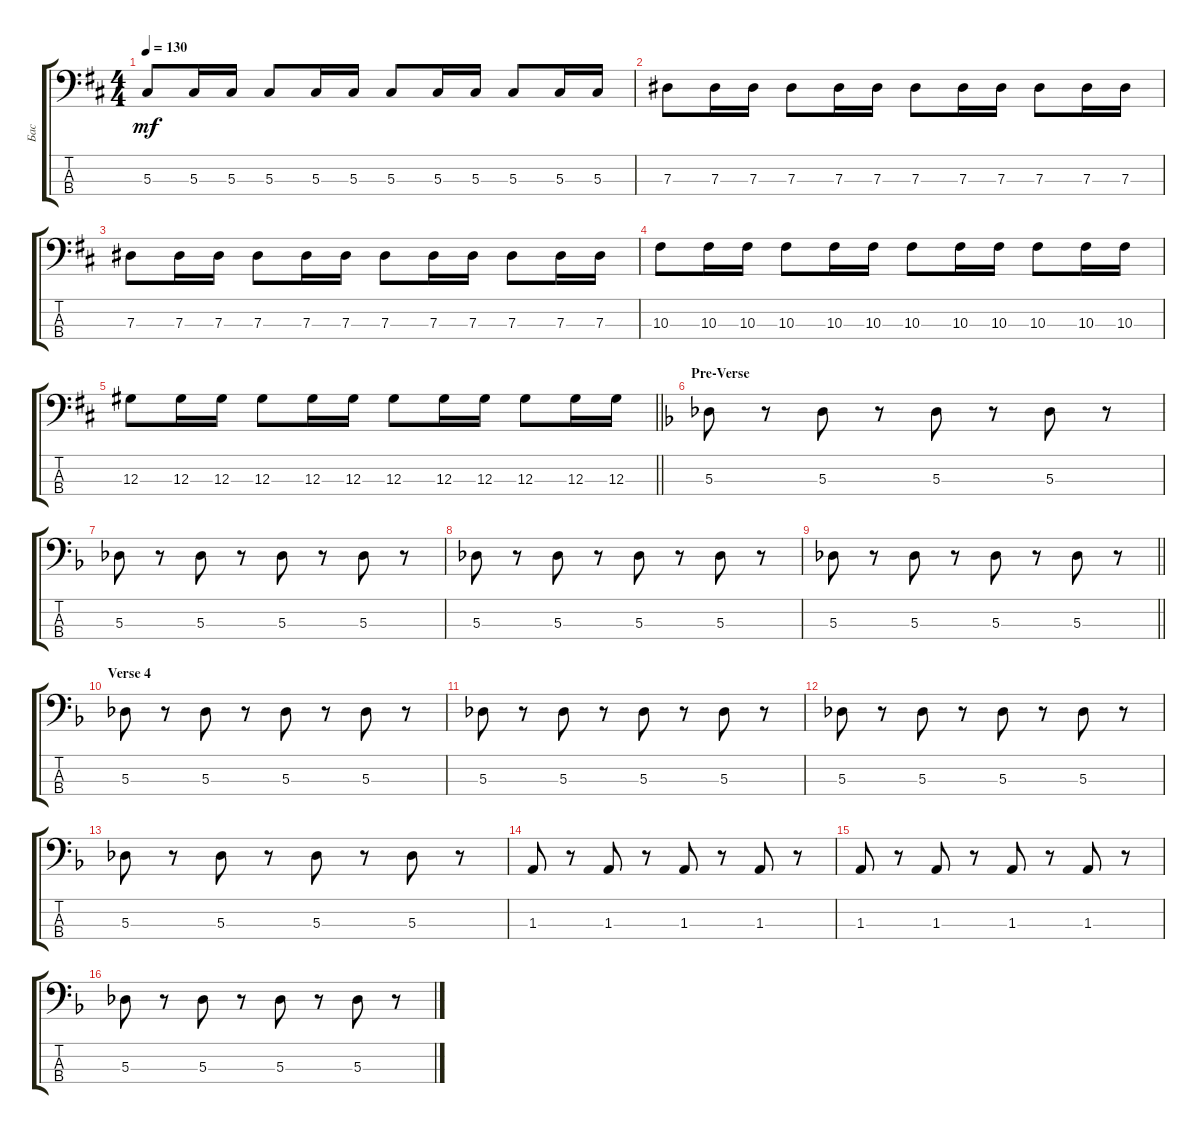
\track ("Бас" "Бас") {instrument electricbassfinger}
\staff {score tabs}
\tuning (Gb2 Db2 Ab1 Eb1) {hide}
\ts (4 4)
\tempo 130
\clef f4
\ks bminor
5.3.8{dy mf} 5.3.16 5.3.16 5.3.8 5.3.16 5.3.16 5.3.8 5.3.16 5.3.16 5.3.8 5.3.16 5.3.16 |
7.3.8 7.3.16 7.3.16 7.3.8 7.3.16 7.3.16 7.3.8 7.3.16 7.3.16 7.3.8 7.3.16 7.3.16 |
7.3.8 7.3.16 7.3.16 7.3.8 7.3.16 7.3.16 7.3.8 7.3.16 7.3.16 7.3.8 7.3.16 7.3.16 |
10.3.8 10.3.16 10.3.16 10.3.8 10.3.16 10.3.16 10.3.8 10.3.16 10.3.16 10.3.8 10.3.16 10.3.16 |
\barLineRight lightlight
12.3.8 12.3.16 12.3.16 12.3.8 12.3.16 12.3.16 12.3.8 12.3.16 12.3.16 12.3.8 12.3.16 12.3.16 |
\section ("" "Pre-Verse")
\ks dminor
5.3.8 r.8 5.3.8 r.8 5.3.8 r.8 5.3.8 r.8 |
5.3.8 r.8 5.3.8 r.8 5.3.8 r.8 5.3.8 r.8 |
5.3.8 r.8 5.3.8 r.8 5.3.8 r.8 5.3.8 r.8 |
\barLineRight lightlight
5.3.8 r.8 5.3.8 r.8 5.3.8 r.8 5.3.8 r.8 |
\section ("" "Verse 4")
5.3.8 r.8 5.3.8 r.8 5.3.8 r.8 5.3.8 r.8 |
5.3.8 r.8 5.3.8 r.8 5.3.8 r.8 5.3.8 r.8 |
5.3.8 r.8 5.3.8 r.8 5.3.8 r.8 5.3.8 r.8 |
5.3.8 r.8 5.3.8 r.8 5.3.8 r.8 5.3.8 r.8 |
1.3.8 r.8 1.3.8 r.8 1.3.8 r.8 1.3.8 r.8 |
1.3.8 r.8 1.3.8 r.8 1.3.8 r.8 1.3.8 r.8 |
5.3.8 r.8 5.3.8 r.8 5.3.8 r.8 5.3.8 r.8
